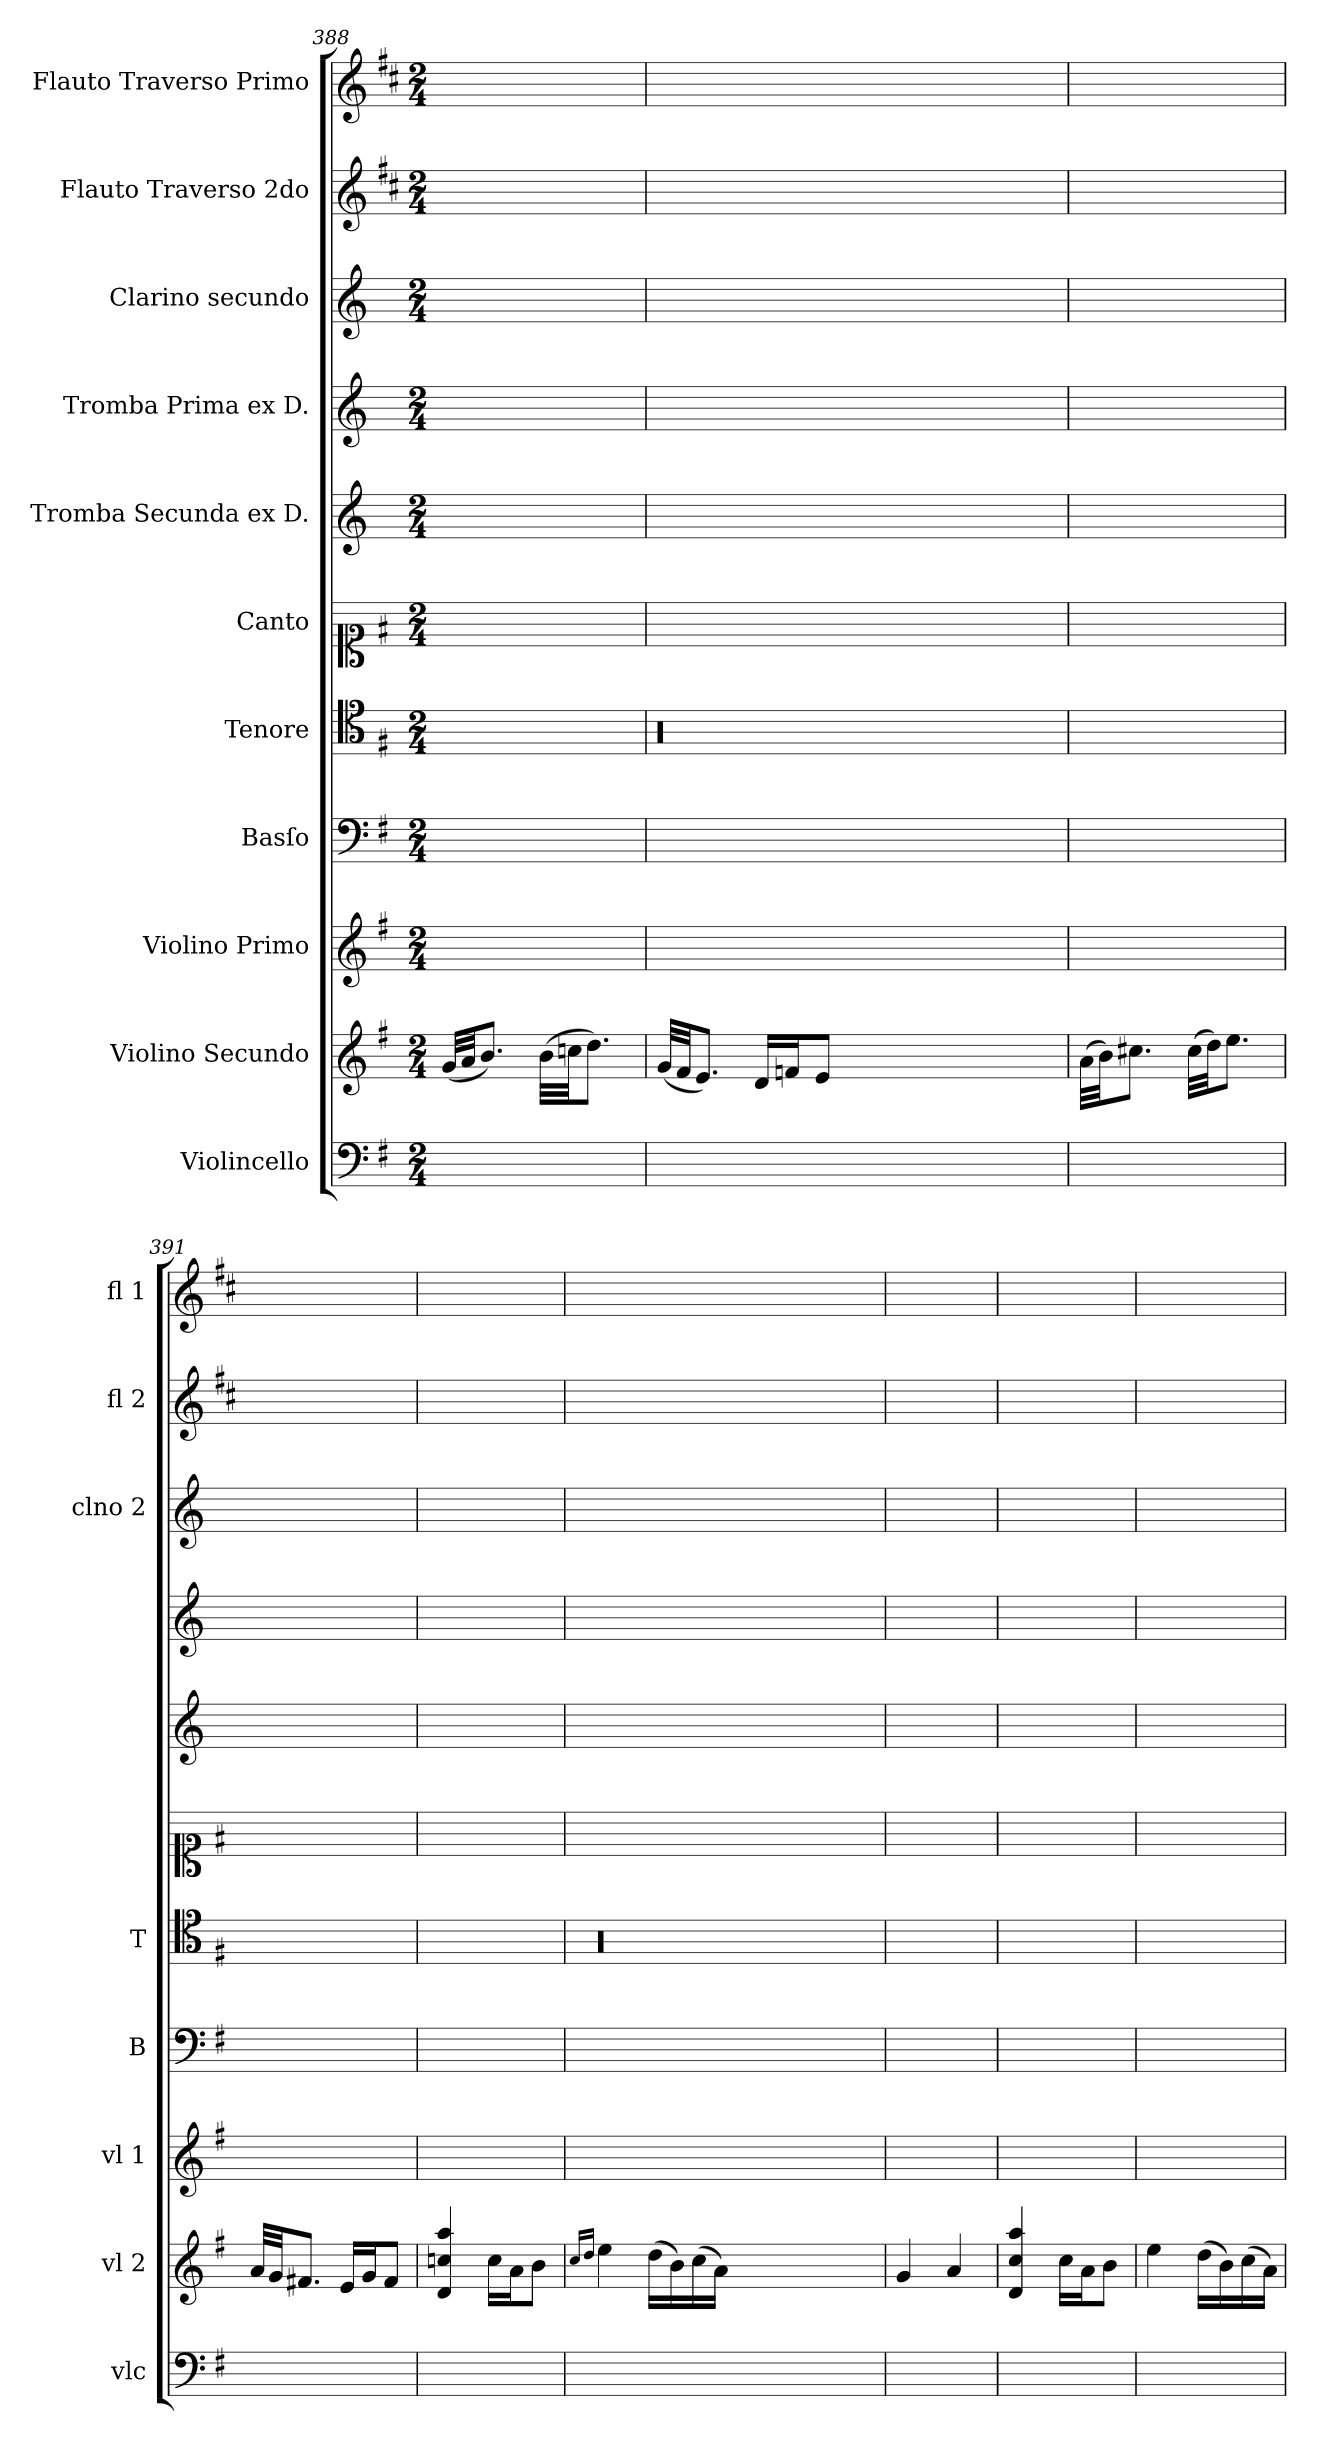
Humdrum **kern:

**kern	**kern	**dynam	**kern	**kern	**kern	**kern	**kern	**kern	**kern	**kern	**kern
*part11	*part10	*part10	*part9	*part8	*part7	*part6	*part5	*part4	*part3	*part2	*part1
*staff11	*staff10	*staff10	*staff9	*staff8	*staff7	*staff6	*staff5	*staff4	*staff3	*staff2	*staff1
*I"Violincello	*I"Violino Secundo	*	*I"Violino Primo	*I"Basſo	*I"Tenore	*I"Canto	*I"Tromba Secunda ex D.	*I"Tromba Prima ex D.	*I"Clarino secundo	*I"Flauto Traverso 2do	*I"Flauto Traverso Primo
*I'vlc	*I'vl 2	*	*I'vl 1	*I'B	*I'T	*	*	*	*I'clno 2	*I'fl 2	*I'fl 1
*clefF4	*clefG2	*	*clefG2	*clefF4	*clefC4	*clefC1	*clefG2	*clefG2	*clefG2	*clefG2	*clefG2
*	*	*	*	*	*	*	*ITrd-1c-2	*ITrd-1c-2	*ITrd-1c-2	*	*
*k[f#]	*k[f#]	*	*k[f#]	*k[f#]	*k[f#]	*k[f#]	*k[f#c#]	*k[f#c#]	*k[f#c#]	*k[f#c#]	*k[f#c#]
*M2/4	*M2/4	*	*M2/4	*M2/4	*M2/4	*M2/4	*M2/4	*M2/4	*M2/4	*M2/4	*M2/4
=388	=388	=388	=388	=388	=388	=388	=388	=388	=388	=388	=388
2ryy	(32g/LLL	pia	2ryy	2ryy	2ryy	2ryy	2ryy	2ryy	2ryy	2ryy	2ryy
.	32a/JJ	.	.	.	.	.	.	.	.	.	.
.	8.b/J)	.	.	.	.	.	.	.	.	.	.
.	(32b\LLL	.	.	.	.	.	.	.	.	.	.
.	32ccn\JJ	.	.	.	.	.	.	.	.	.	.
.	8.dd\J)	.	.	.	.	.	.	.	.	.	.
=389	=389	=389	=389	=389	=389	=389	=389	=389	=389	=389	=389
!	!	!	!	!	!LO:N:vis=00	!	!	!	!	!	!
2ryy	(32g/LLL	.	2ryy	2ryy	0r	2ryy	2ryy	2ryy	2ryy	2ryy	2ryy
.	32f#/JJ	.	.	.	.	.	.	.	.	.	.
.	8.e/J)	.	.	.	.	.	.	.	.	.	.
.	16d/LL	.	.	.	.	.	.	.	.	.	.
.	16fn/J	.	.	.	.	.	.	.	.	.	.
.	8e/J	.	.	.	.	.	.	.	.	.	.
1.ryy	1.ryy	.	1.ryy	1.ryy	.	1.ryy	1.ryy	1.ryy	1.ryy	1.ryy	1.ryy
=390	=390	=390	=390	=390	=390	=390	=390	=390	=390	=390	=390
2ryy	(32a\LLL	.	2ryy	2ryy	2ryy	2ryy	2ryy	2ryy	2ryy	2ryy	2ryy
.	32b\JJ)	.	.	.	.	.	.	.	.	.	.
.	8.cc#X\J	.	.	.	.	.	.	.	.	.	.
.	(32cc#\LLL	.	.	.	.	.	.	.	.	.	.
.	32dd\JJ)	.	.	.	.	.	.	.	.	.	.
.	8.ee\J	.	.	.	.	.	.	.	.	.	.
=391	=391	=391	=391	=391	=391	=391	=391	=391	=391	=391	=391
2ryy	32a/LLL	.	2ryy	2ryy	2ryy	2ryy	2ryy	2ryy	2ryy	2ryy	2ryy
.	32g/JJ	.	.	.	.	.	.	.	.	.	.
.	8.f#X/J	.	.	.	.	.	.	.	.	.	.
.	16e/LL	.	.	.	.	.	.	.	.	.	.
.	16g/J	.	.	.	.	.	.	.	.	.	.
.	8f#/J	.	.	.	.	.	.	.	.	.	.
=392	=392	=392	=392	=392	=392	=392	=392	=392	=392	=392	=392
2ryy	4d/ 4ccn/ 4aa/	for	2ryy	2ryy	2ryy	2ryy	2ryy	2ryy	2ryy	2ryy	2ryy
.	16cc\LL	.	.	.	.	.	.	.	.	.	.
.	16a\J	.	.	.	.	.	.	.	.	.	.
.	8b\J	.	.	.	.	.	.	.	.	.	.
=393	=393	=393	=393	=393	=393	=393	=393	=393	=393	=393	=393
.	16qqcc/LL	.	.	.	.	.	.	.	.	.	.
.	16qqdd/JJ	.	.	.	.	.	.	.	.	.	.
!	!	!	!	!	!LO:N:vis=00	!	!	!	!	!	!
2ryy	4ee\	.	2ryy	2ryy	0r	2ryy	2ryy	2ryy	2ryy	2ryy	2ryy
.	(16dd\LL	.	.	.	.	.	.	.	.	.	.
.	16b\)	.	.	.	.	.	.	.	.	.	.
.	(16cc\	.	.	.	.	.	.	.	.	.	.
.	16a\JJ)	.	.	.	.	.	.	.	.	.	.
1.ryy	1.ryy	.	1.ryy	1.ryy	.	1.ryy	1.ryy	1.ryy	1.ryy	1.ryy	1.ryy
=394	=394	=394	=394	=394	=394	=394	=394	=394	=394	=394	=394
2ryy	4g/	.	2ryy	2ryy	2ryy	2ryy	2ryy	2ryy	2ryy	2ryy	2ryy
.	4a/	.	.	.	.	.	.	.	.	.	.
=395	=395	=395	=395	=395	=395	=395	=395	=395	=395	=395	=395
2ryy	4d/ 4cc/ 4aa/	.	2ryy	2ryy	2ryy	2ryy	2ryy	2ryy	2ryy	2ryy	2ryy
.	16cc\LL	.	.	.	.	.	.	.	.	.	.
.	16a\J	.	.	.	.	.	.	.	.	.	.
.	8b\J	.	.	.	.	.	.	.	.	.	.
=396	=396	=396	=396	=396	=396	=396	=396	=396	=396	=396	=396
2ryy	4ee\	.	2ryy	2ryy	2ryy	2ryy	2ryy	2ryy	2ryy	2ryy	2ryy
.	(16dd\LL	.	.	.	.	.	.	.	.	.	.
.	16b\)	.	.	.	.	.	.	.	.	.	.
.	(16cc\	.	.	.	.	.	.	.	.	.	.
.	16a\JJ)	.	.	.	.	.	.	.	.	.	.
=	=	=	=	=	=	=	=	=	=	=	=
*-	*-	*-	*-	*-	*-	*-	*-	*-	*-	*-	*-
